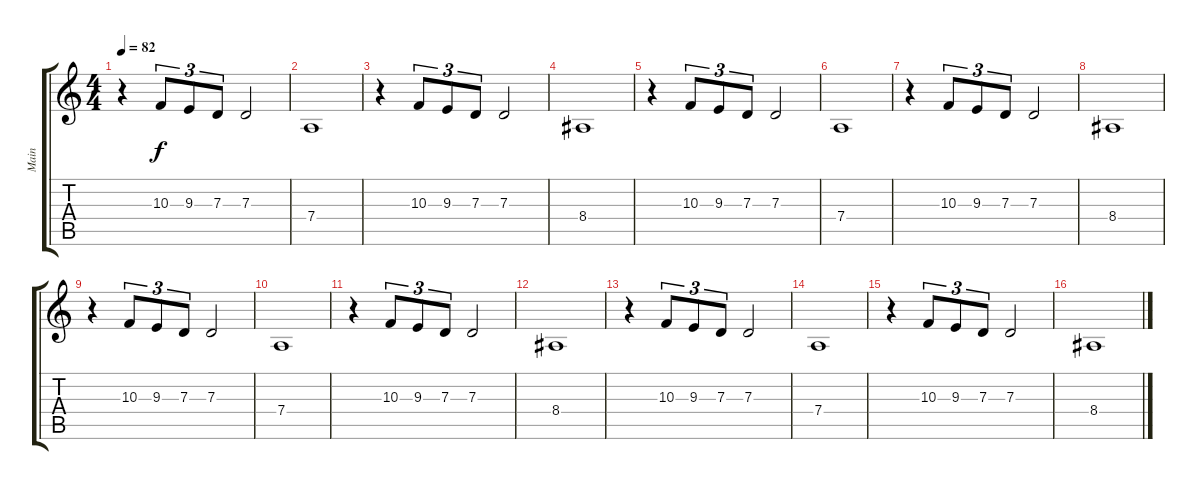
\track ("Main" "Main") {instrument electricpiano1}
\staff {score tabs}
\tuning (E4 B3 G3 D3 A2 E2) {hide}
\ts (4 4)
\tempo 82
\clef g2
\ks c
r.4{dy f} 10.3.8{tu (3 2)} 9.3.8{tu (3 2)} 7.3.8{tu (3 2)} 7.3.2 |
7.4.1 |
r.4 10.3.8{tu (3 2)} 9.3.8{tu (3 2)} 7.3.8{tu (3 2)} 7.3.2 |
8.4.1 |
r.4 10.3.8{tu (3 2)} 9.3.8{tu (3 2)} 7.3.8{tu (3 2)} 7.3.2 |
7.4.1 |
r.4 10.3.8{tu (3 2)} 9.3.8{tu (3 2)} 7.3.8{tu (3 2)} 7.3.2 |
8.4.1 |
r.4 10.3.8{tu (3 2)} 9.3.8{tu (3 2)} 7.3.8{tu (3 2)} 7.3.2 |
7.4.1 |
r.4 10.3.8{tu (3 2)} 9.3.8{tu (3 2)} 7.3.8{tu (3 2)} 7.3.2 |
8.4.1 |
r.4 10.3.8{tu (3 2)} 9.3.8{tu (3 2)} 7.3.8{tu (3 2)} 7.3.2 |
7.4.1 |
r.4 10.3.8{tu (3 2)} 9.3.8{tu (3 2)} 7.3.8{tu (3 2)} 7.3.2 |
8.4.1
